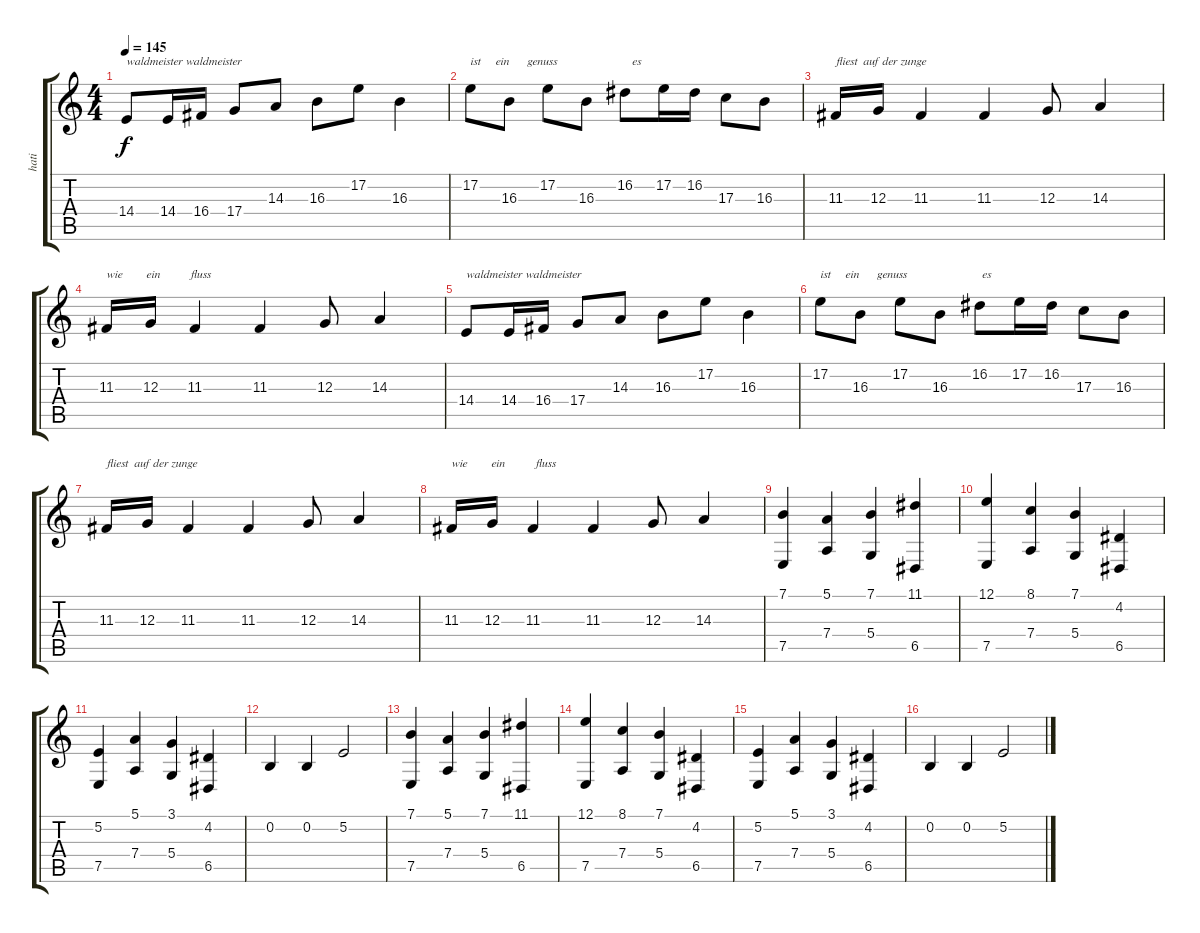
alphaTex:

\track ("hati" "hati") {instrument accordion}
\staff {score tabs}
\tuning (E4 B3 G3 D3 A2 E2) {hide}
\ts (4 4)
\tempo 145
\clef g2
\ks c
14.4.8{txt "waldmeister waldmeister" dy f} 14.4.16 16.4.16 17.4.8 14.3.8 16.3.8 17.2.8 16.3.4 |
17.2.8{txt "ist     ein      genuss                         es"} 16.3.8 17.2.8 16.3.8 16.2.8 17.2.16 16.2.16 17.3.8 16.3.8 |
11.3.16{txt "fliest  auf der zunge "} 12.3.16 11.3.4 11.3.4 12.3.8 14.3.4 |
11.3.16{txt "wie        ein          fluss"} 12.3.16 11.3.4 11.3.4 12.3.8 14.3.4 |
14.4.8{txt "waldmeister waldmeister"} 14.4.16 16.4.16 17.4.8 14.3.8 16.3.8 17.2.8 16.3.4 |
17.2.8{txt "ist     ein      genuss                         es"} 16.3.8 17.2.8 16.3.8 16.2.8 17.2.16 16.2.16 17.3.8 16.3.8 |
11.3.16{txt "fliest  auf der zunge "} 12.3.16 11.3.4 11.3.4 12.3.8 14.3.4 |
11.3.16{txt "wie        ein          fluss"} 12.3.16 11.3.4 11.3.4 12.3.8 14.3.4 |
(7.1 7.5).4 (5.1 7.4).4 (7.1 5.4).4 (11.1 6.5).4 |
(12.1 7.5).4 (8.1 7.4).4 (7.1 5.4).4 (4.2 6.5).4 |
(5.2 7.5).4 (5.1 7.4).4 (3.1 5.4).4 (4.2 6.5).4 |
0.2.4 0.2.4 5.2.2 |
(7.1 7.5).4 (5.1 7.4).4 (7.1 5.4).4 (11.1 6.5).4 |
(12.1 7.5).4 (8.1 7.4).4 (7.1 5.4).4 (4.2 6.5).4 |
(5.2 7.5).4 (5.1 7.4).4 (3.1 5.4).4 (4.2 6.5).4 |
0.2.4 0.2.4 5.2.2
